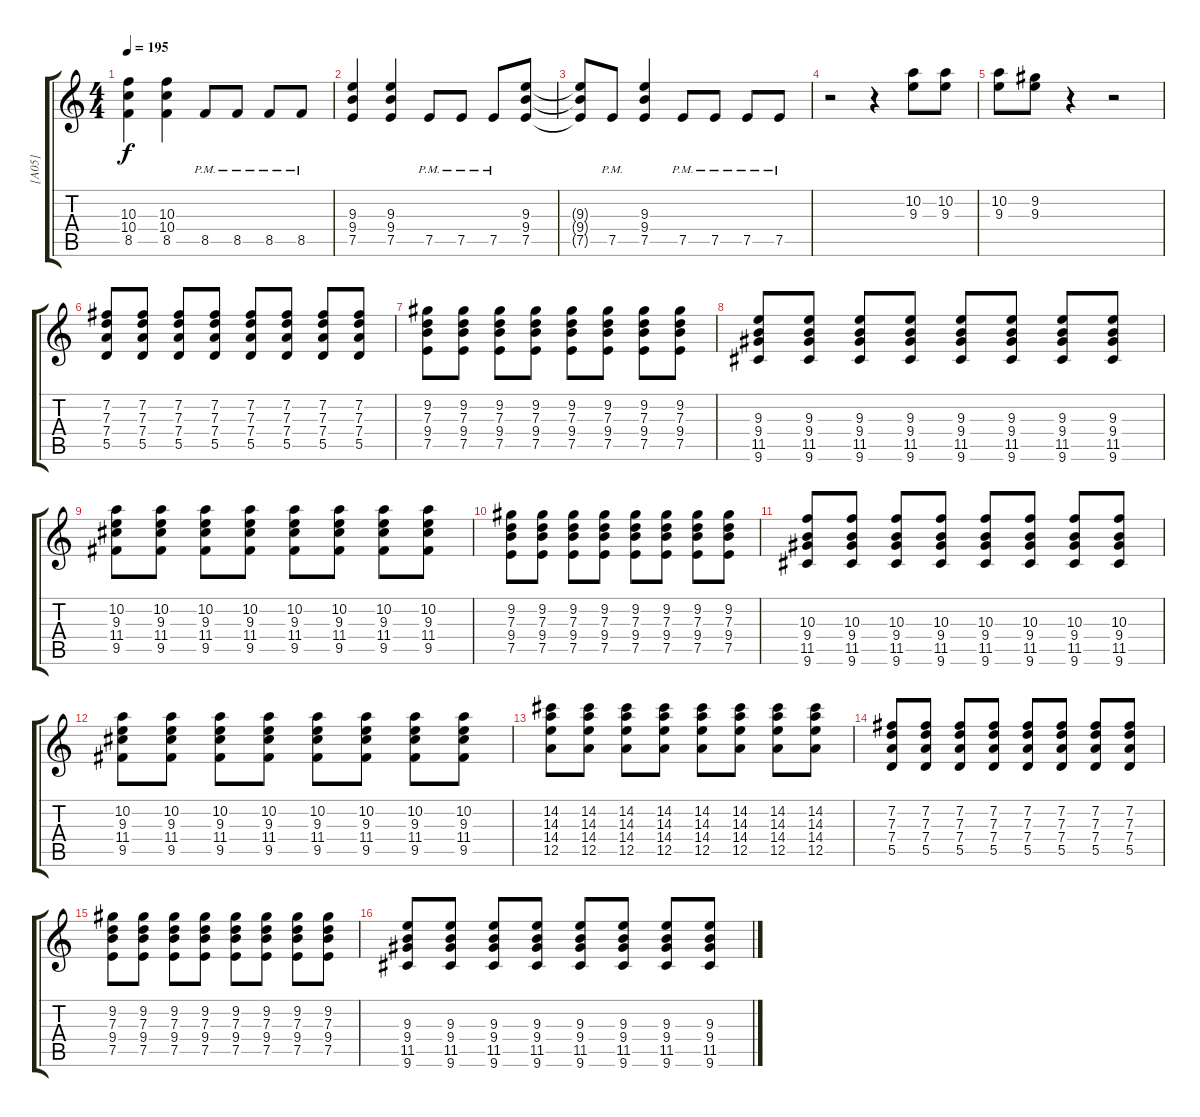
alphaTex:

\track ("[A05]" "[A05]") {instrument overdrivenguitar}
\staff {score tabs}
\tuning (E4 B3 G3 D3 A2 E2) {hide}
\ts (4 4)
\tempo 195
\clef g2
\ks c
(10.3 10.4 8.5).4{dy f} (10.3 10.4 8.5).4 8.5{pm}.8 8.5{pm}.8 8.5{pm}.8 8.5{pm}.8 |
(9.3 9.4 7.5).4 (9.3 9.4 7.5).4 7.5{pm}.8 7.5{pm}.8 7.5{pm}.8 (9.3 9.4 7.5).8 |
(9.3{t} 9.4{t} 7.5{t}).8 7.5{pm}.8 (9.3 9.4 7.5).4 7.5{pm}.8 7.5{pm}.8 7.5{pm}.8 7.5{pm}.8 |
r.2 r.4 (10.2 9.3).8 (10.2 9.3).8 |
(10.2 9.3).8 (9.2 9.3).8 r.4 r.2 |
(7.2 7.3 7.4 5.5).8 (7.2 7.3 7.4 5.5).8 (7.2 7.3 7.4 5.5).8 (7.2 7.3 7.4 5.5).8 (7.2 7.3 7.4 5.5).8 (7.2 7.3 7.4 5.5).8 (7.2 7.3 7.4 5.5).8 (7.2 7.3 7.4 5.5).8 |
(9.2 7.3 9.4 7.5).8 (9.2 7.3 9.4 7.5).8 (9.2 7.3 9.4 7.5).8 (9.2 7.3 9.4 7.5).8 (9.2 7.3 9.4 7.5).8 (9.2 7.3 9.4 7.5).8 (9.2 7.3 9.4 7.5).8 (9.2 7.3 9.4 7.5).8 |
(9.3 9.4 11.5 9.6).8 (9.3 9.4 11.5 9.6).8 (9.3 9.4 11.5 9.6).8 (9.3 9.4 11.5 9.6).8 (9.3 9.4 11.5 9.6).8 (9.3 9.4 11.5 9.6).8 (9.3 9.4 11.5 9.6).8 (9.3 9.4 11.5 9.6).8 |
(10.2 9.3 11.4 9.5).8 (10.2 9.3 11.4 9.5).8 (10.2 9.3 11.4 9.5).8 (10.2 9.3 11.4 9.5).8 (10.2 9.3 11.4 9.5).8 (10.2 9.3 11.4 9.5).8 (10.2 9.3 11.4 9.5).8 (10.2 9.3 11.4 9.5).8 |
(9.2 7.3 9.4 7.5).8 (9.2 7.3 9.4 7.5).8 (9.2 7.3 9.4 7.5).8 (9.2 7.3 9.4 7.5).8 (9.2 7.3 9.4 7.5).8 (9.2 7.3 9.4 7.5).8 (9.2 7.3 9.4 7.5).8 (9.2 7.3 9.4 7.5).8 |
(10.3 9.4 11.5 9.6).8 (10.3 9.4 11.5 9.6).8 (10.3 9.4 11.5 9.6).8 (10.3 9.4 11.5 9.6).8 (10.3 9.4 11.5 9.6).8 (10.3 9.4 11.5 9.6).8 (10.3 9.4 11.5 9.6).8 (10.3 9.4 11.5 9.6).8 |
(10.2 9.3 11.4 9.5).8 (10.2 9.3 11.4 9.5).8 (10.2 9.3 11.4 9.5).8 (10.2 9.3 11.4 9.5).8 (10.2 9.3 11.4 9.5).8 (10.2 9.3 11.4 9.5).8 (10.2 9.3 11.4 9.5).8 (10.2 9.3 11.4 9.5).8 |
(14.2 14.3 14.4 12.5).8 (14.2 14.3 14.4 12.5).8 (14.2 14.3 14.4 12.5).8 (14.2 14.3 14.4 12.5).8 (14.2 14.3 14.4 12.5).8 (14.2 14.3 14.4 12.5).8 (14.2 14.3 14.4 12.5).8 (14.2 14.3 14.4 12.5).8 |
(7.2 7.3 7.4 5.5).8 (7.2 7.3 7.4 5.5).8 (7.2 7.3 7.4 5.5).8 (7.2 7.3 7.4 5.5).8 (7.2 7.3 7.4 5.5).8 (7.2 7.3 7.4 5.5).8 (7.2 7.3 7.4 5.5).8 (7.2 7.3 7.4 5.5).8 |
(9.2 7.3 9.4 7.5).8 (9.2 7.3 9.4 7.5).8 (9.2 7.3 9.4 7.5).8 (9.2 7.3 9.4 7.5).8 (9.2 7.3 9.4 7.5).8 (9.2 7.3 9.4 7.5).8 (9.2 7.3 9.4 7.5).8 (9.2 7.3 9.4 7.5).8 |
(9.3 9.4 11.5 9.6).8 (9.3 9.4 11.5 9.6).8 (9.3 9.4 11.5 9.6).8 (9.3 9.4 11.5 9.6).8 (9.3 9.4 11.5 9.6).8 (9.3 9.4 11.5 9.6).8 (9.3 9.4 11.5 9.6).8 (9.3 9.4 11.5 9.6).8
